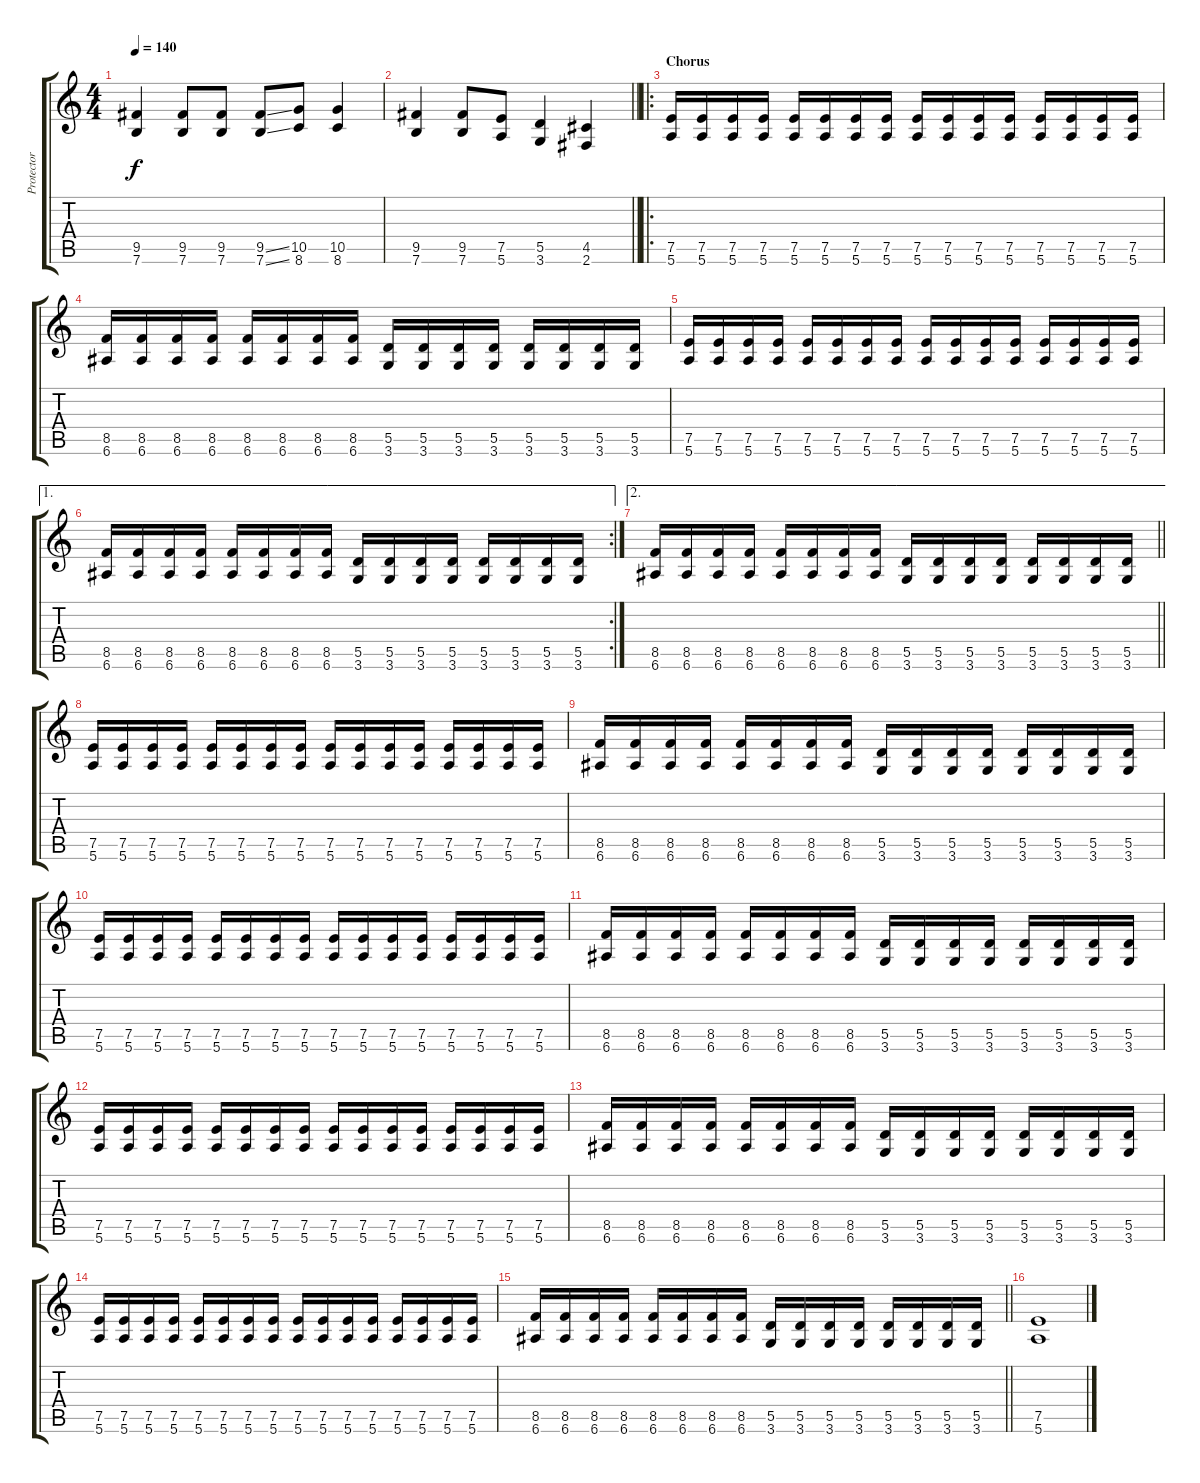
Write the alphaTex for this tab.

\track ("Protector [2]" "Protector ") {instrument overdrivenguitar}
\staff {score tabs}
\tuning (E4 B3 G3 D3 A2 E2) {hide}
\ts (4 4)
\tempo 140
\clef g2
\ks c
(9.5 7.6).4{dy f} (9.5 7.6).8 (9.5 7.6).8 (9.5{ss} 7.6{ss}).8 (10.5 8.6).8 (10.5 8.6).4 |
\barLineRight lightlight
(9.5 7.6).4 (9.5 7.6).8 (7.5 5.6).8 (5.5 3.6).4 (4.5 2.6).4 |
\ro
\section ("" "Chorus")
(7.5 5.6).16 (7.5 5.6).16 (7.5 5.6).16 (7.5 5.6).16 (7.5 5.6).16 (7.5 5.6).16 (7.5 5.6).16 (7.5 5.6).16 (7.5 5.6).16 (7.5 5.6).16 (7.5 5.6).16 (7.5 5.6).16 (7.5 5.6).16 (7.5 5.6).16 (7.5 5.6).16 (7.5 5.6).16 |
(8.5 6.6).16 (8.5 6.6).16 (8.5 6.6).16 (8.5 6.6).16 (8.5 6.6).16 (8.5 6.6).16 (8.5 6.6).16 (8.5 6.6).16 (5.5 3.6).16 (5.5 3.6).16 (5.5 3.6).16 (5.5 3.6).16 (5.5 3.6).16 (5.5 3.6).16 (5.5 3.6).16 (5.5 3.6).16 |
(7.5 5.6).16 (7.5 5.6).16 (7.5 5.6).16 (7.5 5.6).16 (7.5 5.6).16 (7.5 5.6).16 (7.5 5.6).16 (7.5 5.6).16 (7.5 5.6).16 (7.5 5.6).16 (7.5 5.6).16 (7.5 5.6).16 (7.5 5.6).16 (7.5 5.6).16 (7.5 5.6).16 (7.5 5.6).16 |
\ae 1
\rc 2
(8.5 6.6).16 (8.5 6.6).16 (8.5 6.6).16 (8.5 6.6).16 (8.5 6.6).16 (8.5 6.6).16 (8.5 6.6).16 (8.5 6.6).16 (5.5 3.6).16 (5.5 3.6).16 (5.5 3.6).16 (5.5 3.6).16 (5.5 3.6).16 (5.5 3.6).16 (5.5 3.6).16 (5.5 3.6).16 |
\ae 2
\barLineRight lightlight
(8.5 6.6).16 (8.5 6.6).16 (8.5 6.6).16 (8.5 6.6).16 (8.5 6.6).16 (8.5 6.6).16 (8.5 6.6).16 (8.5 6.6).16 (5.5 3.6).16 (5.5 3.6).16 (5.5 3.6).16 (5.5 3.6).16 (5.5 3.6).16 (5.5 3.6).16 (5.5 3.6).16 (5.5 3.6).16 |
(7.5 5.6).16 (7.5 5.6).16 (7.5 5.6).16 (7.5 5.6).16 (7.5 5.6).16 (7.5 5.6).16 (7.5 5.6).16 (7.5 5.6).16 (7.5 5.6).16 (7.5 5.6).16 (7.5 5.6).16 (7.5 5.6).16 (7.5 5.6).16 (7.5 5.6).16 (7.5 5.6).16 (7.5 5.6).16 |
(8.5 6.6).16 (8.5 6.6).16 (8.5 6.6).16 (8.5 6.6).16 (8.5 6.6).16 (8.5 6.6).16 (8.5 6.6).16 (8.5 6.6).16 (5.5 3.6).16 (5.5 3.6).16 (5.5 3.6).16 (5.5 3.6).16 (5.5 3.6).16 (5.5 3.6).16 (5.5 3.6).16 (5.5 3.6).16 |
(7.5 5.6).16 (7.5 5.6).16 (7.5 5.6).16 (7.5 5.6).16 (7.5 5.6).16 (7.5 5.6).16 (7.5 5.6).16 (7.5 5.6).16 (7.5 5.6).16 (7.5 5.6).16 (7.5 5.6).16 (7.5 5.6).16 (7.5 5.6).16 (7.5 5.6).16 (7.5 5.6).16 (7.5 5.6).16 |
(8.5 6.6).16 (8.5 6.6).16 (8.5 6.6).16 (8.5 6.6).16 (8.5 6.6).16 (8.5 6.6).16 (8.5 6.6).16 (8.5 6.6).16 (5.5 3.6).16 (5.5 3.6).16 (5.5 3.6).16 (5.5 3.6).16 (5.5 3.6).16 (5.5 3.6).16 (5.5 3.6).16 (5.5 3.6).16 |
(7.5 5.6).16 (7.5 5.6).16 (7.5 5.6).16 (7.5 5.6).16 (7.5 5.6).16 (7.5 5.6).16 (7.5 5.6).16 (7.5 5.6).16 (7.5 5.6).16 (7.5 5.6).16 (7.5 5.6).16 (7.5 5.6).16 (7.5 5.6).16 (7.5 5.6).16 (7.5 5.6).16 (7.5 5.6).16 |
(8.5 6.6).16 (8.5 6.6).16 (8.5 6.6).16 (8.5 6.6).16 (8.5 6.6).16 (8.5 6.6).16 (8.5 6.6).16 (8.5 6.6).16 (5.5 3.6).16 (5.5 3.6).16 (5.5 3.6).16 (5.5 3.6).16 (5.5 3.6).16 (5.5 3.6).16 (5.5 3.6).16 (5.5 3.6).16 |
(7.5 5.6).16 (7.5 5.6).16 (7.5 5.6).16 (7.5 5.6).16 (7.5 5.6).16 (7.5 5.6).16 (7.5 5.6).16 (7.5 5.6).16 (7.5 5.6).16 (7.5 5.6).16 (7.5 5.6).16 (7.5 5.6).16 (7.5 5.6).16 (7.5 5.6).16 (7.5 5.6).16 (7.5 5.6).16 |
\barLineRight lightlight
(8.5 6.6).16 (8.5 6.6).16 (8.5 6.6).16 (8.5 6.6).16 (8.5 6.6).16 (8.5 6.6).16 (8.5 6.6).16 (8.5 6.6).16 (5.5 3.6).16 (5.5 3.6).16 (5.5 3.6).16 (5.5 3.6).16 (5.5 3.6).16 (5.5 3.6).16 (5.5 3.6).16 (5.5 3.6).16 |
(7.5 5.6).1
